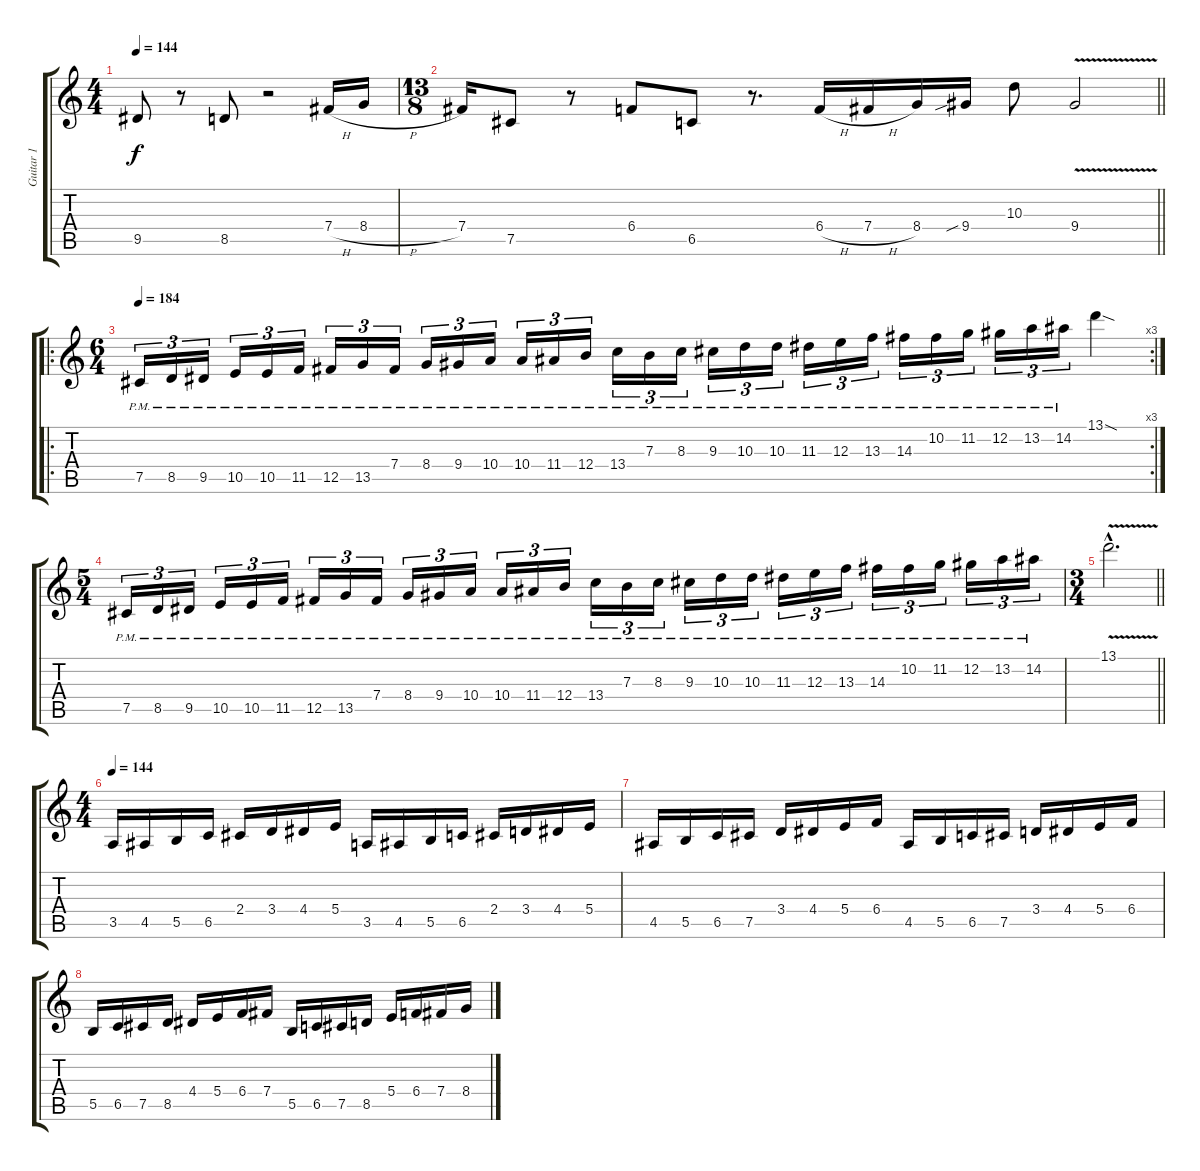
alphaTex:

\track ("Guitar 1" "Guitar 1") {instrument distortionguitar}
\staff {score tabs}
\tuning (Db4 Ab3 E3 B2 Gb2 Db2) {hide}
\ts (4 4)
\tempo 144
\clef g2
\ks c
9.5.8{dy f} r.8 8.5.8 r.2 7.4{h}.16 8.4{h}.16 |
\ts (13 8)
\barLineRight lightlight
7.4.16 7.5.8 r.8 6.4.8 6.5.8 r.8{d} 6.4{h}.16 7.4{h}.16 8.4.16 9.4{sib}.16 10.3.8 9.4{v}.2 |
\ro
\rc 3
\ts (6 4)
\tempo 184
7.5{pm}.16{tu (3 2)} 8.5{pm}.16{tu (3 2)} 9.5{pm}.16{tu (3 2)} 10.5{pm}.16{tu (3 2)} 10.5{pm}.16{tu (3 2)} 11.5{pm}.16{tu (3 2)} 12.5{pm}.16{tu (3 2)} 13.5{pm}.16{tu (3 2)} 7.4{pm}.16{tu (3 2)} 8.4{pm}.16{tu (3 2)} 9.4{pm}.16{tu (3 2)} 10.4{pm}.16{tu (3 2)} 10.4{pm}.16{tu (3 2)} 11.4{pm}.16{tu (3 2)} 12.4{pm}.16{tu (3 2)} 13.4{pm}.16{tu (3 2)} 7.3{pm}.16{tu (3 2)} 8.3{pm}.16{tu (3 2)} 9.3{pm}.16{tu (3 2)} 10.3{pm}.16{tu (3 2)} 10.3{pm}.16{tu (3 2)} 11.3{pm}.16{tu (3 2)} 12.3{pm}.16{tu (3 2)} 13.3{pm}.16{tu (3 2)} 14.3{pm}.16{tu (3 2)} 10.2{pm}.16{tu (3 2)} 11.2{pm}.16{tu (3 2)} 12.2{pm}.16{tu (3 2)} 13.2{pm}.16{tu (3 2)} 14.2{pm}.16{tu (3 2)} 13.1{sod}.4 |
\ts (5 4)
7.5{pm}.16{tu (3 2)} 8.5{pm}.16{tu (3 2)} 9.5{pm}.16{tu (3 2)} 10.5{pm}.16{tu (3 2)} 10.5{pm}.16{tu (3 2)} 11.5{pm}.16{tu (3 2)} 12.5{pm}.16{tu (3 2)} 13.5{pm}.16{tu (3 2)} 7.4{pm}.16{tu (3 2)} 8.4{pm}.16{tu (3 2)} 9.4{pm}.16{tu (3 2)} 10.4{pm}.16{tu (3 2)} 10.4{pm}.16{tu (3 2)} 11.4{pm}.16{tu (3 2)} 12.4{pm}.16{tu (3 2)} 13.4{pm}.16{tu (3 2)} 7.3{pm}.16{tu (3 2)} 8.3{pm}.16{tu (3 2)} 9.3{pm}.16{tu (3 2)} 10.3{pm}.16{tu (3 2)} 10.3{pm}.16{tu (3 2)} 11.3{pm}.16{tu (3 2)} 12.3{pm}.16{tu (3 2)} 13.3{pm}.16{tu (3 2)} 14.3{pm}.16{tu (3 2)} 10.2{pm}.16{tu (3 2)} 11.2{pm}.16{tu (3 2)} 12.2{pm}.16{tu (3 2)} 13.2{pm}.16{tu (3 2)} 14.2{pm}.16{tu (3 2)} |
\ts (3 4)
\barLineRight lightlight
13.1{v hac}.2{d} |
\ts (4 4)
\tempo 144
3.5.16 4.5.16 5.5.16 6.5.16 2.4.16 3.4.16 4.4.16 5.4.16 3.5.16 4.5.16 5.5.16 6.5.16 2.4.16 3.4.16 4.4.16 5.4.16 |
4.5.16 5.5.16 6.5.16 7.5.16 3.4.16 4.4.16 5.4.16 6.4.16 4.5.16 5.5.16 6.5.16 7.5.16 3.4.16 4.4.16 5.4.16 6.4.16 |
5.5.16 6.5.16 7.5.16 8.5.16 4.4.16 5.4.16 6.4.16 7.4.16 5.5.16 6.5.16 7.5.16 8.5.16 5.4.16 6.4.16 7.4.16 8.4.16
